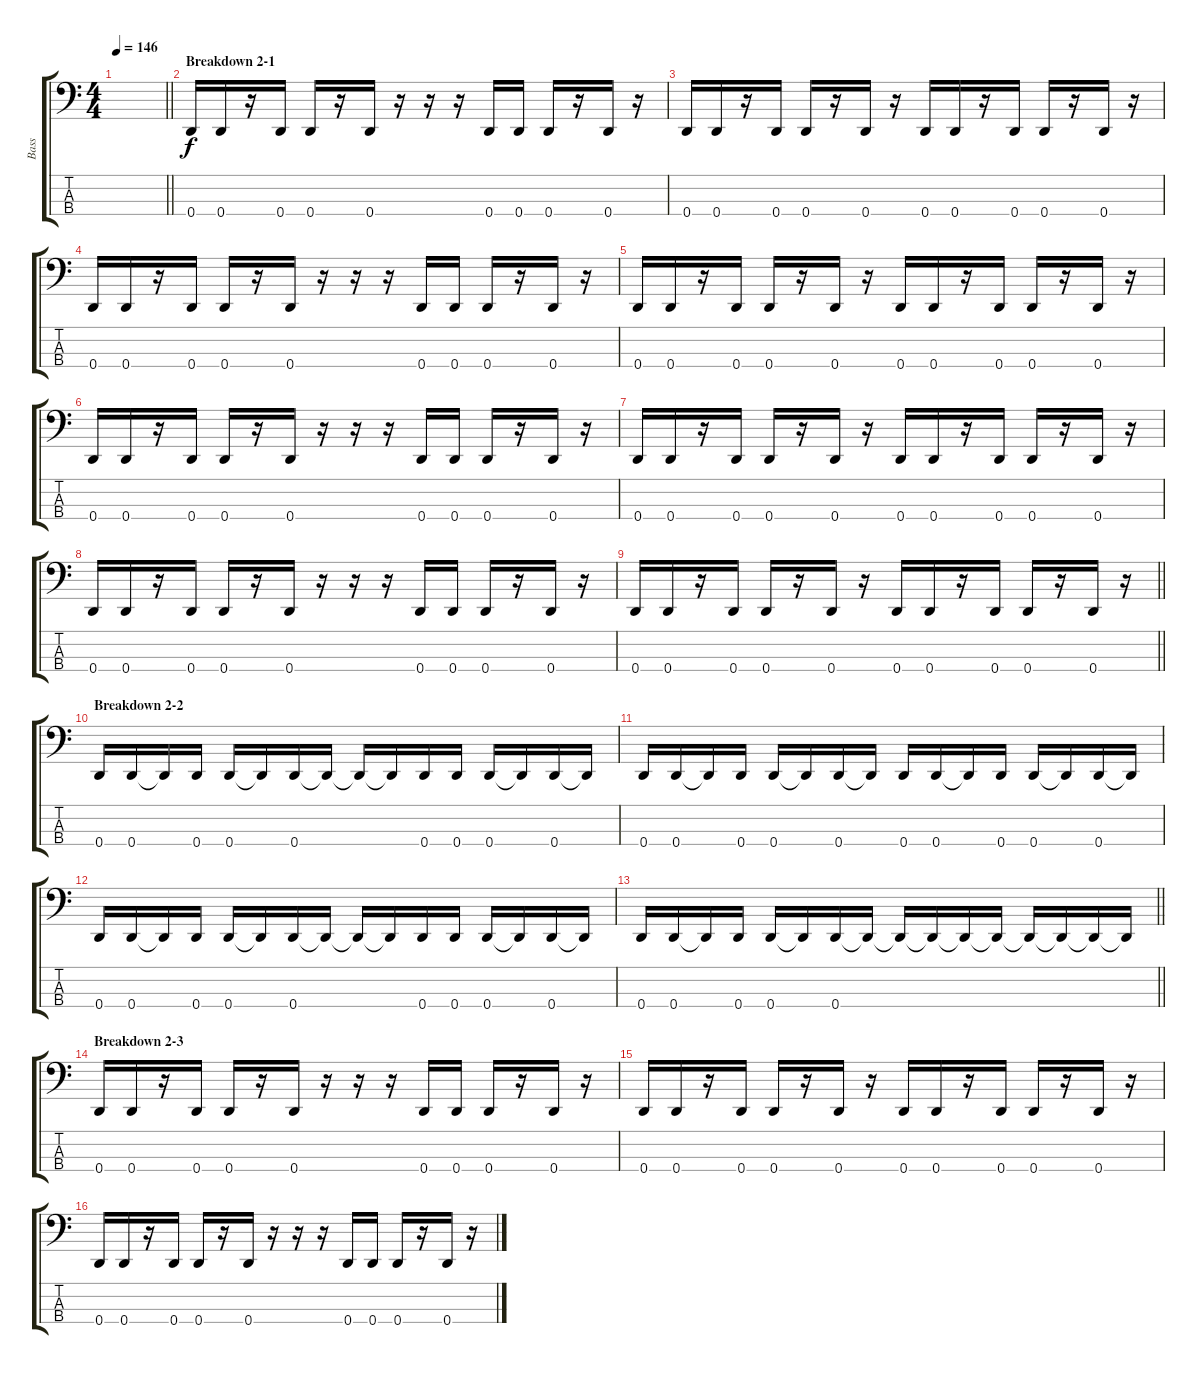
\track ("Bass" "Bass") {instrument electricbasspick}
\staff {score tabs}
\tuning (G2 D2 A1 D1) {hide}
\ts (4 4)
\tempo 146
\clef f4
\barLineRight lightlight
\ks c
|
\section ("" "Breakdown 2-1")
0.4.16 0.4.16 r.16 0.4.16 0.4.16 r.16 0.4.16 r.16 r.16 r.16 0.4.16 0.4.16 0.4.16 r.16 0.4.16 r.16 |
0.4.16 0.4.16 r.16 0.4.16 0.4.16 r.16 0.4.16 r.16 0.4.16 0.4.16 r.16 0.4.16 0.4.16 r.16 0.4.16 r.16 |
0.4.16 0.4.16 r.16 0.4.16 0.4.16 r.16 0.4.16 r.16 r.16 r.16 0.4.16 0.4.16 0.4.16 r.16 0.4.16 r.16 |
0.4.16 0.4.16 r.16 0.4.16 0.4.16 r.16 0.4.16 r.16 0.4.16 0.4.16 r.16 0.4.16 0.4.16 r.16 0.4.16 r.16 |
0.4.16 0.4.16 r.16 0.4.16 0.4.16 r.16 0.4.16 r.16 r.16 r.16 0.4.16 0.4.16 0.4.16 r.16 0.4.16 r.16 |
0.4.16 0.4.16 r.16 0.4.16 0.4.16 r.16 0.4.16 r.16 0.4.16 0.4.16 r.16 0.4.16 0.4.16 r.16 0.4.16 r.16 |
0.4.16 0.4.16 r.16 0.4.16 0.4.16 r.16 0.4.16 r.16 r.16 r.16 0.4.16 0.4.16 0.4.16 r.16 0.4.16 r.16 |
\barLineRight lightlight
0.4.16 0.4.16 r.16 0.4.16 0.4.16 r.16 0.4.16 r.16 0.4.16 0.4.16 r.16 0.4.16 0.4.16 r.16 0.4.16 r.16 |
\section ("" "Breakdown 2-2")
0.4.16 0.4.16 0.4{t}.16 0.4.16 0.4.16 0.4{t}.16 0.4.16 0.4{t}.16 0.4{t}.16 0.4{t}.16 0.4.16 0.4.16 0.4.16 0.4{t}.16 0.4.16 0.4{t}.16 |
0.4.16 0.4.16 0.4{t}.16 0.4.16 0.4.16 0.4{t}.16 0.4.16 0.4{t}.16 0.4.16 0.4.16 0.4{t}.16 0.4.16 0.4.16 0.4{t}.16 0.4.16 0.4{t}.16 |
0.4.16 0.4.16 0.4{t}.16 0.4.16 0.4.16 0.4{t}.16 0.4.16 0.4{t}.16 0.4{t}.16 0.4{t}.16 0.4.16 0.4.16 0.4.16 0.4{t}.16 0.4.16 0.4{t}.16 |
\barLineRight lightlight
0.4.16 0.4.16 0.4{t}.16 0.4.16 0.4.16 0.4{t}.16 0.4.16 0.4{t}.16 0.4{t}.16 0.4{t}.16 0.4{t}.16 0.4{t}.16 0.4{t}.16 0.4{t}.16 0.4{t}.16 0.4{t}.16 |
\section ("" "Breakdown 2-3")
0.4.16 0.4.16 r.16 0.4.16 0.4.16 r.16 0.4.16 r.16 r.16 r.16 0.4.16 0.4.16 0.4.16 r.16 0.4.16 r.16 |
0.4.16 0.4.16 r.16 0.4.16 0.4.16 r.16 0.4.16 r.16 0.4.16 0.4.16 r.16 0.4.16 0.4.16 r.16 0.4.16 r.16 |
0.4.16 0.4.16 r.16 0.4.16 0.4.16 r.16 0.4.16 r.16 r.16 r.16 0.4.16 0.4.16 0.4.16 r.16 0.4.16 r.16
